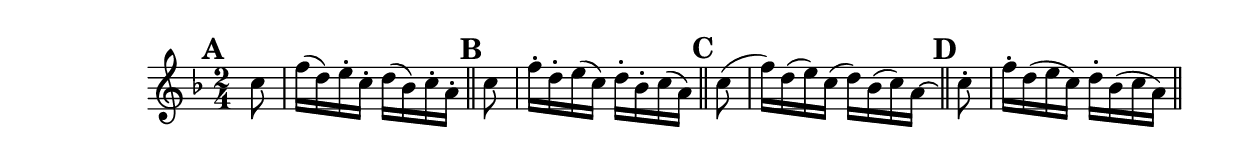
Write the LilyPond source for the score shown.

\version "2.22.0"

\relative {
  \language "english"

  \key f \major
  \time 2/4

  % Alternates from 1st and Gumpert editions
  \bar "" \mark \default
  \partial 8 { c''8 } | f16( d) e-. c-. d( b-flat) c-. a-. | \bar "||"

  \mark \default
  \partial 8 { c8 } | f16-. d-. e( c) d-. b-flat-. c( a) | \bar "||"

  \mark \default
  \partial 8 { c8( } | f16) d( e) c( d) b-flat( c) a\laissezVibrer | \bar "||"

  \mark \default
  \partial 8 { c8-. } | f16-. d( e c) d-. b-flat( c a) | \bar "||"
}
